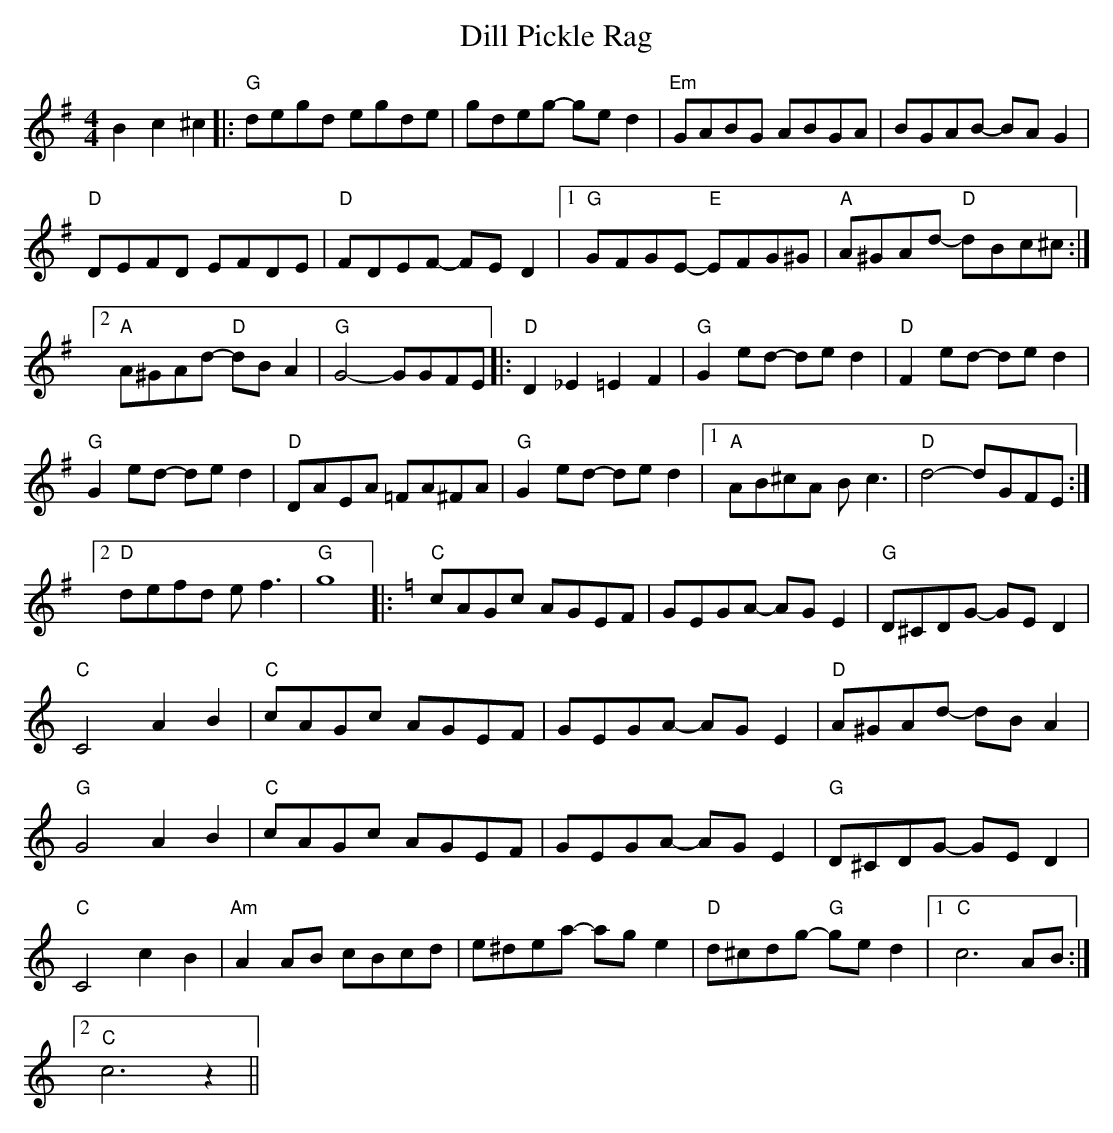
X:1
T:Dill Pickle Rag
M:4/4
L:1/4
K:G
Bc ^c|:"G"d/2e/2g/2d/2 e/2g/2d/2e/2|g/2d/2e/2g/2 -g/2e/2d|\
"Em"G/2A/2B/2G/2 A/2B/2G/2A/2|B/2G/2A/2B/2 -B/2A/2G|
"D"D/2E/2F/2D/2 E/2F/2D/2E/2|"D"F/2D/2E/2F/2 -F/2E/2D|\
[1"G"G/2F/2G/2E/2 -"E"E/2F/2G/2^G/2|"A"A/2^G/2A/2d/2 -"D"d/2B/2c/2^c/2:|
[2"A"A/2^G/2A/2d/2 -"D"d/2B/2A|"G"G2 -G/2G/2F/2E/2|:"D"D_E =EF|\
"G"Ge/2d/2 -d/2e/2d|"D"Fe/2d/2 -d/2e/2d|
"G"Ge/2d/2 -d/2e/2d|"D"D/2A/2E/2A/2 =F/2A/2^F/2A/2|"G"Ge/2d/2 -d/2e/2d|\
[1"A"A/2B/2^c/2A/2 B/2c3/2|"D"d2 -d/2G/2F/2E/2:|
[2"D"d/2e/2f/2d/2 e/2f3/2|"G"g4|:\
K:C
"C"c/2A/2G/2c/2 A/2G/2E/2F/2|G/2E/2G/2A/2 -A/2G/2E|"G"D/2^C/2D/2G/2 -G/2E/2D|
"C"C2 AB|\
K:C
"C"c/2A/2G/2c/2 A/2G/2E/2F/2|G/2E/2G/2A/2 -A/2G/2E|"D"A/2^G/2A/2d/2 -d/2B/2A|
"G"G2 AB|\
K:C
"C"c/2A/2G/2c/2 A/2G/2E/2F/2|G/2E/2G/2A/2 -A/2G/2E|"G"D/2^C/2D/2G/2 -G/2E/2D|
"C"C2 cB|"Am"AA/2B/2 c/2B/2c/2d/2|e/2^d/2e/2a/2 -a/2g/2e|\
"D"d/2^c/2d/2g/2 -"G"g/2e/2d| [1"C"c3A/2B/2:|
[2"C"c3z||
